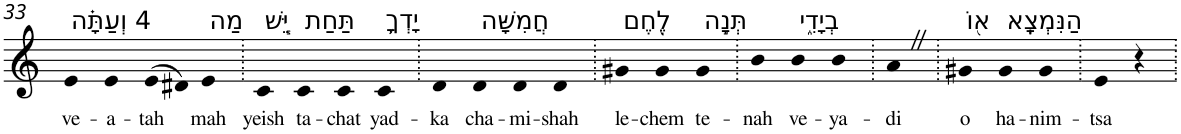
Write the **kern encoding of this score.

**kern	**text
*part1	*part1
*staff1	*staff1
*I"Piano	*
*I'Pno	*
!!LO:PB:g=z
*clefG2	*
*k[]	*
=33	=33
!LO:TX:a:t=4 וְעַתָּ֗ה	!
!	!LO:LY:b
4e	ve-
!	!LO:LY:b
4e	-a-
!	!LO:LY:b
(>8e	-tah
8d#X)	.
!LO:TX:a:t=מַה	!
!	!LO:LY:b
4e	mah
=34.	=34.
!LO:TX:a:t=יֵּ֧שׁ	!
!	!LO:LY:b
4c	yeish
!LO:TX:a:t=תַּחַת	!
!	!LO:LY:b
4c	ta-
!	!LO:LY:b
4c	-chat
!LO:TX:a:t=יָדְךָ֛	!
!	!LO:LY:b
4c	yad-
=35.	=35.
!	!LO:LY:b
4d	-ka
!LO:TX:a:t=חֲמִשָּׁה	!
!	!LO:LY:b
4d	cha-
!	!LO:LY:b
4d	-mi-
!	!LO:LY:b
4d	-shah
=36.	=36.
!LO:TX:a:t=לֶ֖חֶם	!
!	!LO:LY:b
4g#X	le-
!	!LO:LY:b
4g#	-chem
!LO:TX:a:t=תְּנָ֣ה	!
!	!LO:LY:b
4g#	te-
=37.	=37.
!	!LO:LY:b
4b	-nah
!LO:TX:a:t=בְיָדִ֑י	!
!	!LO:LY:b
4b	ve-
!	!LO:LY:b
4b	-ya-
=38.	=38.
!	!LO:LY:b
4aZ	-di
=39.	=39.
!LO:TX:a:t=א֖וֹ	!
!	!LO:LY:b
4g#X	o
!LO:TX:a:t=הַנִּמְצָֽא	!
!	!LO:LY:b
4g#	ha-
!	!LO:LY:b
4g#	-nim-
=40.	=40.
!	!LO:LY:b
4e	-tsa
4r	.
=.	=.
*-	*-
